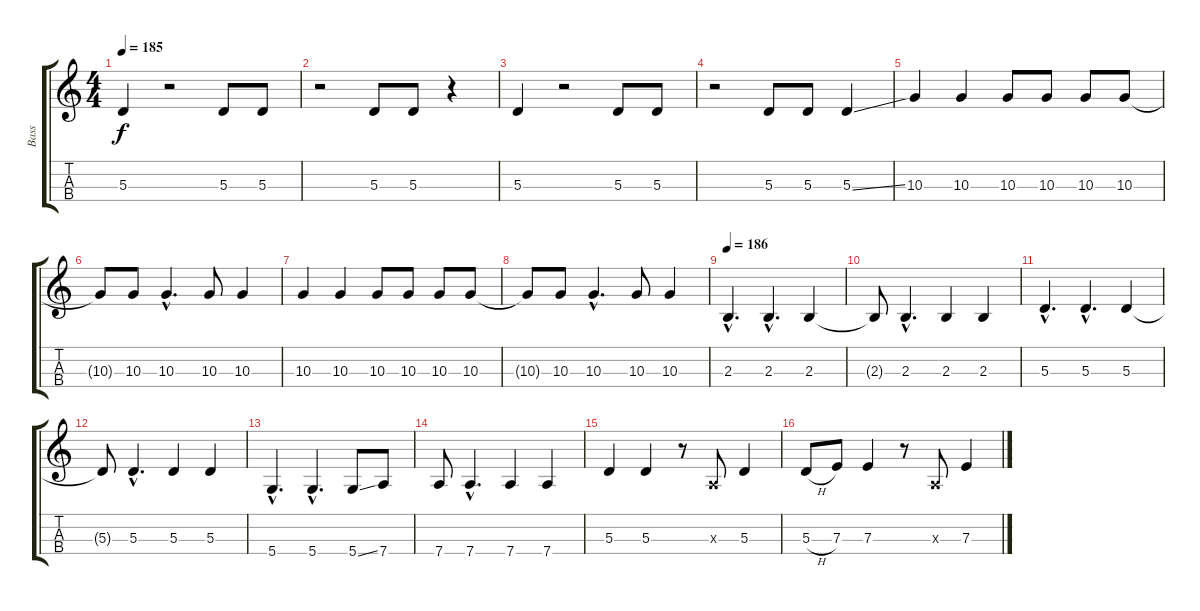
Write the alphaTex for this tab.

\track ("Bass" "Bass") {instrument electricbassfinger}
\staff {score tabs}
\tuning (G3 D3 A2 D2) {hide}
\ts (4 4)
\tempo 185
\clef g2
\ks c
5.3.4{dy f} r.2 5.3.8 5.3.8 |
r.2 5.3.8 5.3.8 r.4 |
5.3.4 r.2 5.3.8 5.3.8 |
r.2 5.3.8 5.3.8 5.3{ss}.4 |
10.3.4 10.3.4 10.3.8 10.3.8 10.3.8 10.3.8 |
10.3{t}.8 10.3.8 10.3{hac}.4{d} 10.3.8 10.3.4 |
10.3.4 10.3.4 10.3.8 10.3.8 10.3.8 10.3.8 |
10.3{t}.8 10.3.8 10.3{hac}.4{d} 10.3.8 10.3.4 |
\tempo 186
2.3{hac}.4{d} 2.3{hac}.4{d} 2.3.4 |
2.3{t}.8 2.3{hac}.4{d} 2.3.4 2.3.4 |
5.3{hac}.4{d} 5.3{hac}.4{d} 5.3.4 |
5.3{t}.8 5.3{hac}.4{d} 5.3.4 5.3.4 |
5.4{hac}.4{d} 5.4{hac}.4{d} 5.4{ss}.8 7.4.8 |
7.4.8 7.4{hac}.4{d} 7.4.4 7.4.4 |
5.3.4 5.3.4 r.8 0.3{x}.8 5.3.4 |
5.3{h}.8 7.3.8 7.3.4 r.8 0.3{x}.8 7.3.4
